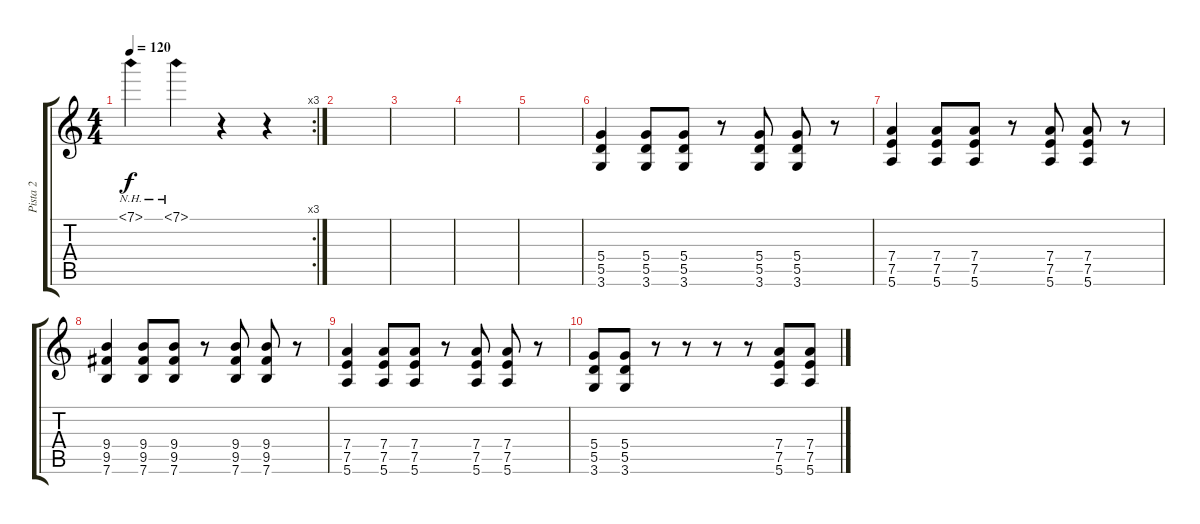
\track ("Pista 2" "Pista 2") {instrument overdrivenguitar}
\staff {score tabs}
\tuning (E4 B3 G3 D3 A2 E2) {hide}
\rc 3
\ts (4 4)
\tempo 120
\clef g2
\ks c
7.1{nh}.4{dy f} 7.1{nh}.4 r.4 r.4 |
|
|
|
|
(5.4 5.5 3.6).4 (5.4 5.5 3.6).8 (5.4 5.5 3.6).8 r.8 (5.4 5.5 3.6).8 (5.4 5.5 3.6).8 r.8 |
(7.4 7.5 5.6).4 (7.4 7.5 5.6).8 (7.4 7.5 5.6).8 r.8 (7.4 7.5 5.6).8 (7.4 7.5 5.6).8 r.8 |
(9.4 9.5 7.6).4 (9.4 9.5 7.6).8 (9.4 9.5 7.6).8 r.8 (9.4 9.5 7.6).8 (9.4 9.5 7.6).8 r.8 |
(7.4 7.5 5.6).4 (7.4 7.5 5.6).8 (7.4 7.5 5.6).8 r.8 (7.4 7.5 5.6).8 (7.4 7.5 5.6).8 r.8 |
(5.4 5.5 3.6).8 (5.4 5.5 3.6).8 r.8 r.8 r.8 r.8 (7.4 7.5 5.6).8 (7.4 7.5 5.6).8
